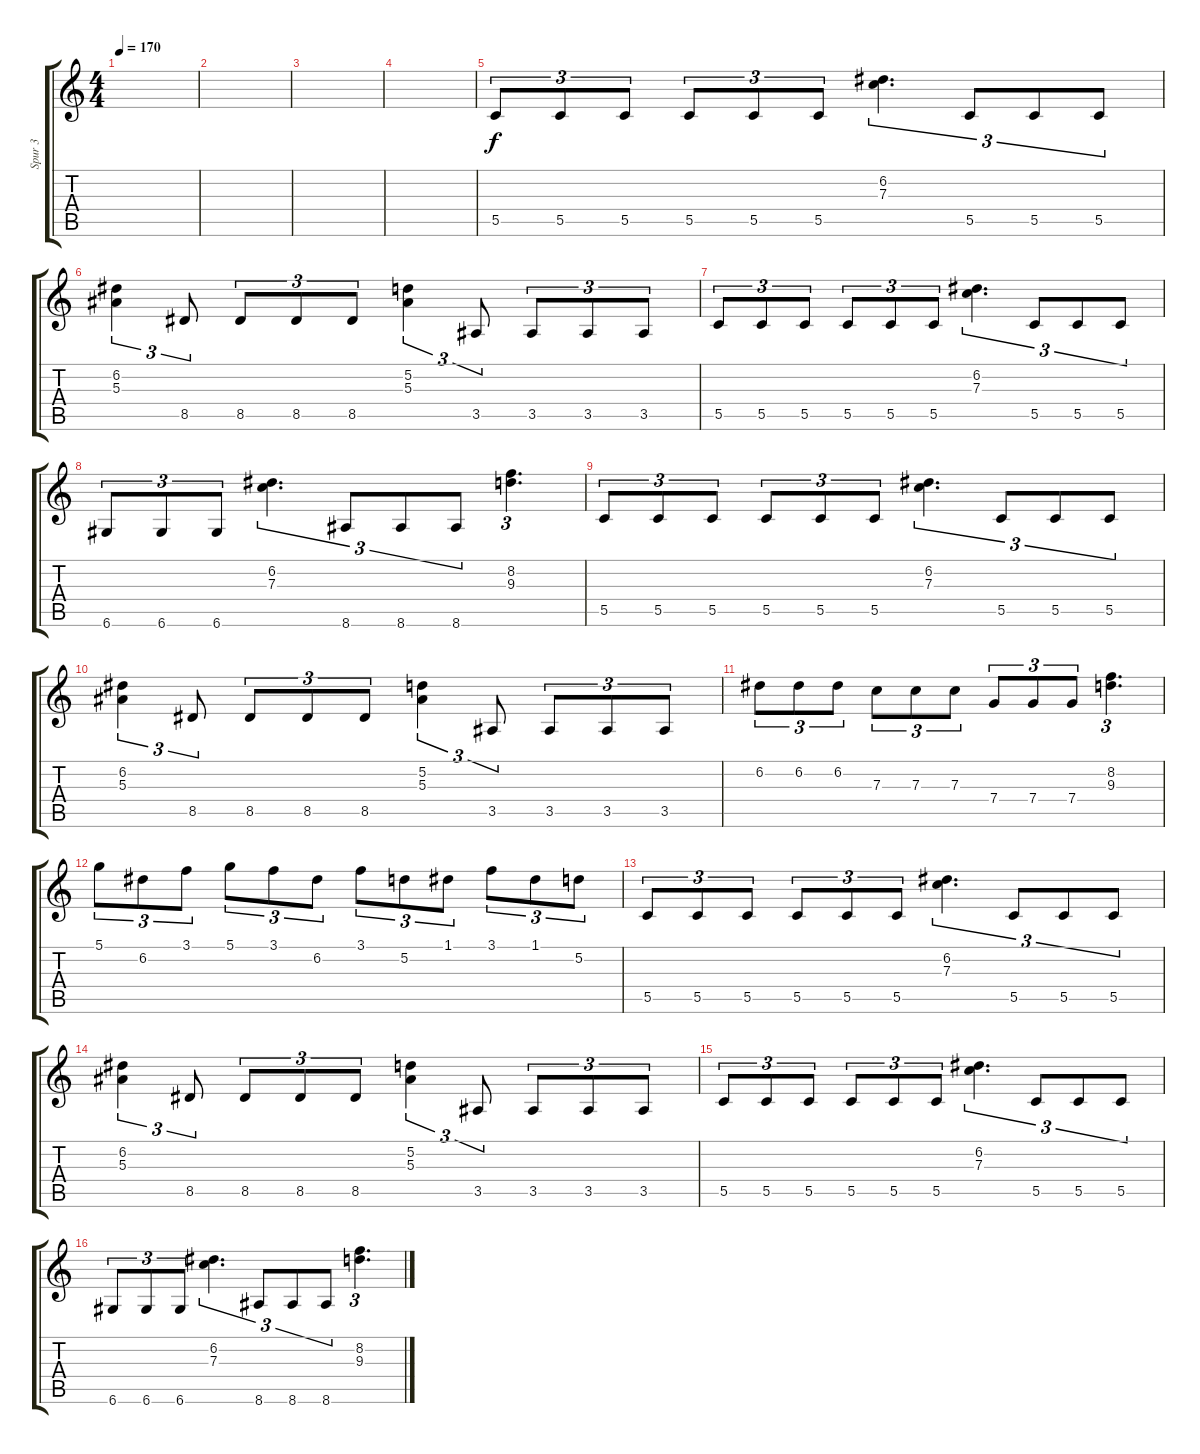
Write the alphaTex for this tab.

\track ("Spur 3" "Spur 3") {instrument distortionguitar}
\staff {score tabs}
\tuning (D4 A3 F3 C3 G2 D2) {hide}
\ts (4 4)
\tempo 170
\clef g2
\ks c
|
|
|
|
5.5.8{tu (3 2)} 5.5.8{tu (3 2)} 5.5.8{tu (3 2)} 5.5.8{tu (3 2)} 5.5.8{tu (3 2)} 5.5.8{tu (3 2)} (6.2 7.3).4{d tu (3 2)} 5.5.8{tu (3 2)} 5.5.8{tu (3 2)} 5.5.8{tu (3 2)} |
(6.2 5.3).4{tu (3 2)} 8.5.8{tu (3 2)} 8.5.8{tu (3 2)} 8.5.8{tu (3 2)} 8.5.8{tu (3 2)} (5.2 5.3).4{tu (3 2)} 3.5.8{tu (3 2)} 3.5.8{tu (3 2)} 3.5.8{tu (3 2)} 3.5.8{tu (3 2)} |
5.5.8{tu (3 2)} 5.5.8{tu (3 2)} 5.5.8{tu (3 2)} 5.5.8{tu (3 2)} 5.5.8{tu (3 2)} 5.5.8{tu (3 2)} (6.2 7.3).4{d tu (3 2)} 5.5.8{tu (3 2)} 5.5.8{tu (3 2)} 5.5.8{tu (3 2)} |
6.6.8{tu (3 2)} 6.6.8{tu (3 2)} 6.6.8{tu (3 2)} (6.2 7.3).4{d tu (3 2)} 8.6.8{tu (3 2)} 8.6.8{tu (3 2)} 8.6.8{tu (3 2)} (8.2 9.3).4{d tu (3 2)} |
5.5.8{tu (3 2)} 5.5.8{tu (3 2)} 5.5.8{tu (3 2)} 5.5.8{tu (3 2)} 5.5.8{tu (3 2)} 5.5.8{tu (3 2)} (6.2 7.3).4{d tu (3 2)} 5.5.8{tu (3 2)} 5.5.8{tu (3 2)} 5.5.8{tu (3 2)} |
(6.2 5.3).4{tu (3 2)} 8.5.8{tu (3 2)} 8.5.8{tu (3 2)} 8.5.8{tu (3 2)} 8.5.8{tu (3 2)} (5.2 5.3).4{tu (3 2)} 3.5.8{tu (3 2)} 3.5.8{tu (3 2)} 3.5.8{tu (3 2)} 3.5.8{tu (3 2)} |
6.2.8{tu (3 2)} 6.2.8{tu (3 2)} 6.2.8{tu (3 2)} 7.3.8{tu (3 2)} 7.3.8{tu (3 2)} 7.3.8{tu (3 2)} 7.4.8{tu (3 2)} 7.4.8{tu (3 2)} 7.4.8{tu (3 2)} (8.2 9.3).4{d tu (3 2)} |
5.1.8{tu (3 2)} 6.2.8{tu (3 2)} 3.1.8{tu (3 2)} 5.1.8{tu (3 2)} 3.1.8{tu (3 2)} 6.2.8{tu (3 2)} 3.1.8{tu (3 2)} 5.2.8{tu (3 2)} 1.1.8{tu (3 2)} 3.1.8{tu (3 2)} 1.1.8{tu (3 2)} 5.2.8{tu (3 2)} |
5.5.8{tu (3 2)} 5.5.8{tu (3 2)} 5.5.8{tu (3 2)} 5.5.8{tu (3 2)} 5.5.8{tu (3 2)} 5.5.8{tu (3 2)} (6.2 7.3).4{d tu (3 2)} 5.5.8{tu (3 2)} 5.5.8{tu (3 2)} 5.5.8{tu (3 2)} |
(6.2 5.3).4{tu (3 2)} 8.5.8{tu (3 2)} 8.5.8{tu (3 2)} 8.5.8{tu (3 2)} 8.5.8{tu (3 2)} (5.2 5.3).4{tu (3 2)} 3.5.8{tu (3 2)} 3.5.8{tu (3 2)} 3.5.8{tu (3 2)} 3.5.8{tu (3 2)} |
5.5.8{tu (3 2)} 5.5.8{tu (3 2)} 5.5.8{tu (3 2)} 5.5.8{tu (3 2)} 5.5.8{tu (3 2)} 5.5.8{tu (3 2)} (6.2 7.3).4{d tu (3 2)} 5.5.8{tu (3 2)} 5.5.8{tu (3 2)} 5.5.8{tu (3 2)} |
6.6.8{tu (3 2)} 6.6.8{tu (3 2)} 6.6.8{tu (3 2)} (6.2 7.3).4{d tu (3 2)} 8.6.8{tu (3 2)} 8.6.8{tu (3 2)} 8.6.8{tu (3 2)} (8.2 9.3).4{d tu (3 2)}
